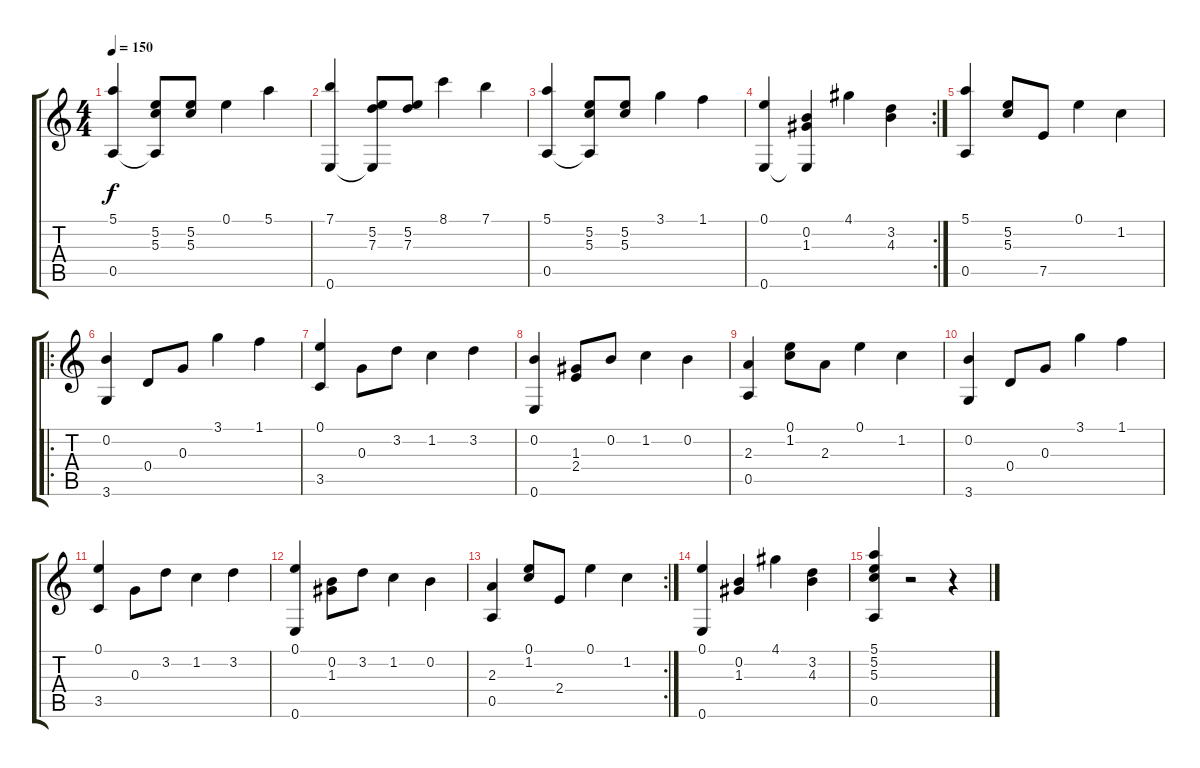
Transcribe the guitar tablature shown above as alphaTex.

\track "" {instrument acousticguitarnylon}
\staff {score tabs}
\tuning (E4 B3 G3 D3 A2 E2) {hide}
\ts (4 4)
\tempo 150
\clef g2
\ks c
(5.1 0.5).4{dy f} (5.2 5.3 0.5{t}).8 (5.2 5.3).8 0.1.4 5.1.4 |
(7.1 0.6).4 (5.2 7.3 0.6{t}).8 (5.2 7.3).8 8.1.4 7.1.4 |
(5.1 0.5).4 (5.2 5.3 0.5{t}).8 (5.2 5.3).8 3.1.4 1.1.4 |
\rc 2
(0.1 0.6).4 (0.2 1.3 0.6{t}).4 4.1.4 (3.2 4.3).4 |
(5.1 0.5).4 (5.2 5.3).8 7.5.8 0.1.4 1.2.4 |
\ro
(0.2 3.6).4 0.4.8 0.3.8 3.1.4 1.1.4 |
(0.1 3.5).4 0.3.8 3.2.8 1.2.4 3.2.4 |
(0.2 0.6).4 (1.3 2.4).8 0.2.8 1.2.4 0.2.4 |
(2.3 0.5).4 (0.1 1.2).8 2.3.8 0.1.4 1.2.4 |
(0.2 3.6).4 0.4.8 0.3.8 3.1.4 1.1.4 |
(0.1 3.5).4 0.3.8 3.2.8 1.2.4 3.2.4 |
(0.1 0.6).4 (0.2 1.3).8 3.2.8 1.2.4 0.2.4 |
\rc 2
(2.3 0.5).4 (0.1 1.2).8 2.4.8 0.1.4 1.2.4 |
(0.1 0.6).4 (0.2 1.3).4 4.1.4 (3.2 4.3).4 |
(5.1 5.2 5.3 0.5).4 r.2 r.4
